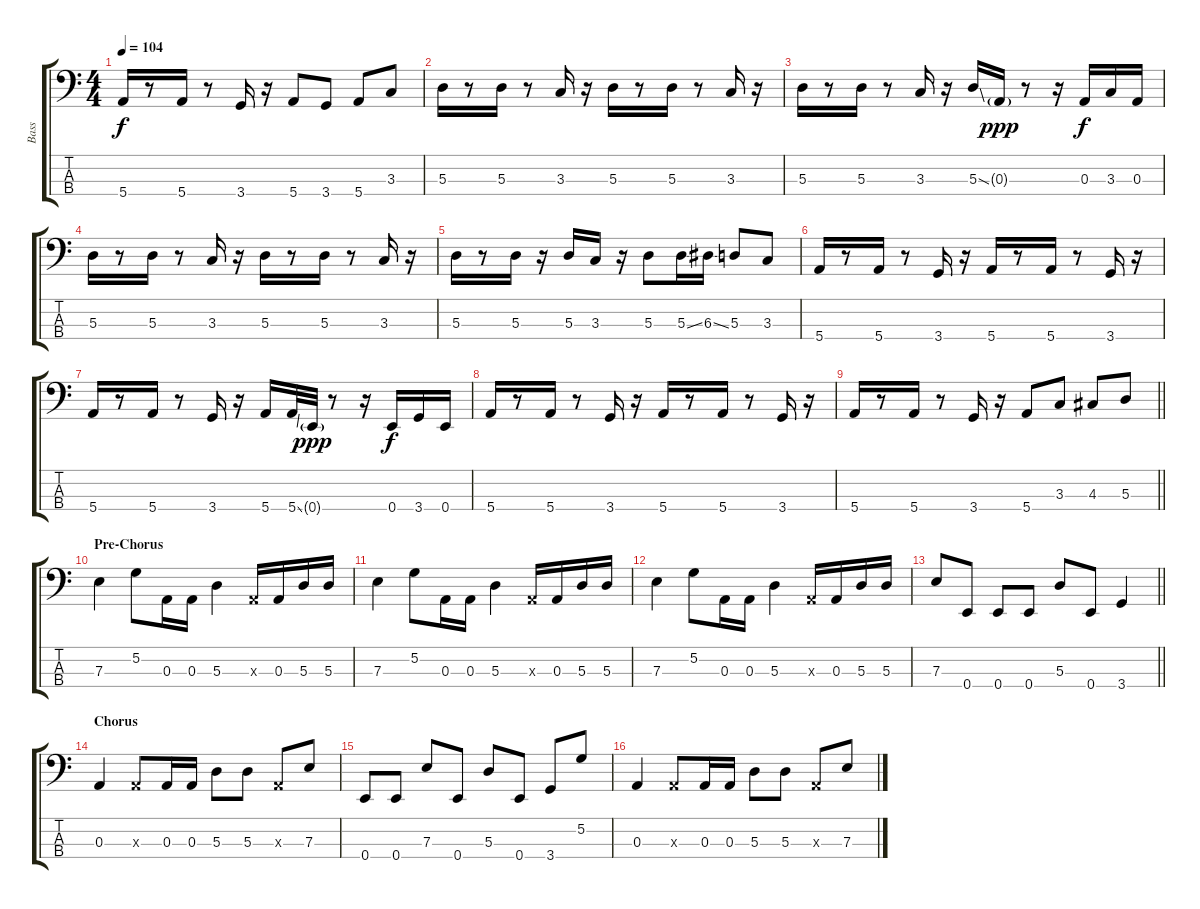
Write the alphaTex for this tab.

\track ("Bass" "Bass") {instrument electricbassfinger}
\staff {score tabs}
\tuning (G2 D2 A1 E1) {hide}
\ts (4 4)
\tempo 104
\clef f4
\ks c
5.4.16{dy f} r.8 5.4.16 r.8 3.4.16 r.16 5.4.8 3.4.8 5.4.8 3.3.8 |
5.3.16 r.8 5.3.16 r.8 3.3.16 r.16 5.3.16 r.8 5.3.16 r.8 3.3.16 r.16 |
5.3.16 r.8 5.3.16 r.8 3.3.16 r.16 5.3{ss}.16 0.3{g}.16{dy ppp} r.8 r.16 0.3.16{dy f} 3.3.16 0.3.16 |
5.3.16 r.8 5.3.16 r.8 3.3.16 r.16 5.3.16 r.8 5.3.16 r.8 3.3.16 r.16 |
5.3.16 r.8 5.3.16 r.16 5.3.16 3.3.16 r.16 5.3.8 5.3{ss}.16 6.3{ss}.16 5.3.8 3.3.8 |
5.4.16 r.8 5.4.16 r.8 3.4.16 r.16 5.4.16 r.8 5.4.16 r.8 3.4.16 r.16 |
5.4.16 r.8 5.4.16 r.8 3.4.16 r.16 5.4.16 5.4{ss}.32 0.4{g}.32{dy ppp} r.8 r.16 0.4.16{dy f} 3.4.16 0.4.16 |
5.4.16 r.8 5.4.16 r.8 3.4.16 r.16 5.4.16 r.8 5.4.16 r.8 3.4.16 r.16 |
\barLineRight lightlight
5.4.16 r.8 5.4.16 r.8 3.4.16 r.16 5.4.8 3.3.8 4.3.8 5.3.8 |
\section ("" "Pre-Chorus")
7.3.4 5.2.8 0.3.16 0.3.16 5.3.4 0.3{x}.16 0.3.16 5.3.16 5.3.16 |
7.3.4 5.2.8 0.3.16 0.3.16 5.3.4 0.3{x}.16 0.3.16 5.3.16 5.3.16 |
7.3.4 5.2.8 0.3.16 0.3.16 5.3.4 0.3{x}.16 0.3.16 5.3.16 5.3.16 |
\barLineRight lightlight
7.3.8 0.4.8 0.4.8 0.4.8 5.3.8 0.4.8 3.4.4 |
\section ("" "Chorus")
0.3.4 0.3{x}.8 0.3.16 0.3.16 5.3.8 5.3.8 0.3{x}.8 7.3.8 |
0.4.8 0.4.8 7.3.8 0.4.8 5.3.8 0.4.8 3.4.8 5.2.8 |
0.3.4 0.3{x}.8 0.3.16 0.3.16 5.3.8 5.3.8 0.3{x}.8 7.3.8
